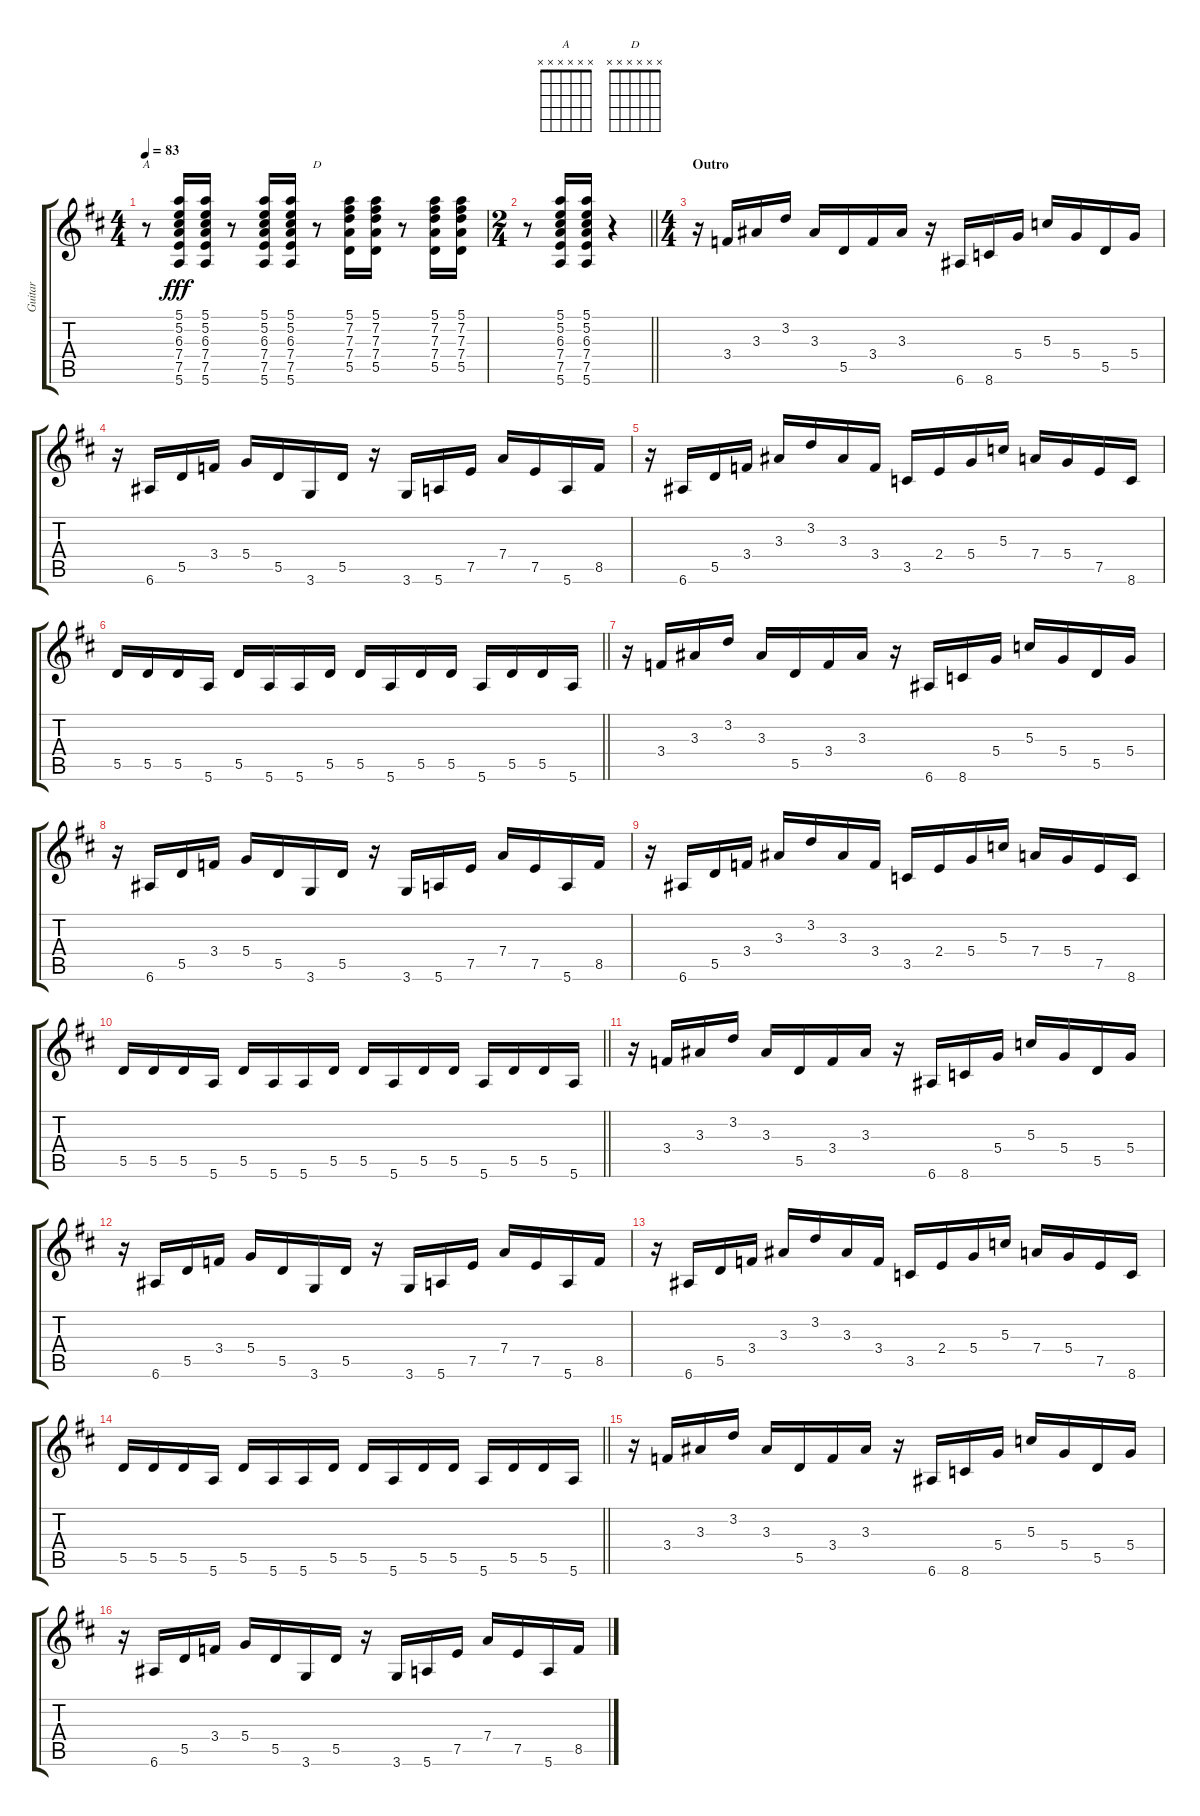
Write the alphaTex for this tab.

\track ("Guitar" "Guitar") {instrument electricguitarjazz}
\staff {score tabs}
\tuning (E4 B3 G3 D3 A2 E2) {hide}
\chord ("A" x x x x x x)
\chord ("D" x x x x x x)
\ts (4 4)
\tempo 83
\clef g2
\ks d
r.8{ch "A" dy fff} (5.1 5.2 6.3 7.4 7.5 5.6).16 (5.1 5.2 6.3 7.4 7.5 5.6).16 r.8 (5.1 5.2 6.3 7.4 7.5 5.6).16 (5.1 5.2 6.3 7.4 7.5 5.6).16 r.8{ch "D"} (5.1 7.2 7.3 7.4 5.5).16 (5.1 7.2 7.3 7.4 5.5).16 r.8 (5.1 7.2 7.3 7.4 5.5).16 (5.1 7.2 7.3 7.4 5.5).16 |
\ts (2 4)
\barLineRight lightlight
r.8 (5.1 5.2 6.3 7.4 7.5 5.6).16 (5.1 5.2 6.3 7.4 7.5 5.6).16 r.4 |
\ts (4 4)
\section ("" "Outro")
r.16 3.4.16 3.3.16 3.2.16 3.3.16 5.5.16 3.4.16 3.3.16 r.16 6.6.16 8.6.16 5.4.16 5.3.16 5.4.16 5.5.16 5.4.16 |
r.16 6.6.16 5.5.16 3.4.16 5.4.16 5.5.16 3.6.16 5.5.16 r.16 3.6.16 5.6.16 7.5.16 7.4.16 7.5.16 5.6.16 8.5.16 |
r.16 6.6.16 5.5.16 3.4.16 3.3.16 3.2.16 3.3.16 3.4.16 3.5.16 2.4.16 5.4.16 5.3.16 7.4.16 5.4.16 7.5.16 8.6.16 |
\barLineRight lightlight
5.5.16 5.5.16 5.5.16 5.6.16 5.5.16 5.6.16 5.6.16 5.5.16 5.5.16 5.6.16 5.5.16 5.5.16 5.6.16 5.5.16 5.5.16 5.6.16 |
r.16 3.4.16 3.3.16 3.2.16 3.3.16 5.5.16 3.4.16 3.3.16 r.16 6.6.16 8.6.16 5.4.16 5.3.16 5.4.16 5.5.16 5.4.16 |
r.16 6.6.16 5.5.16 3.4.16 5.4.16 5.5.16 3.6.16 5.5.16 r.16 3.6.16 5.6.16 7.5.16 7.4.16 7.5.16 5.6.16 8.5.16 |
r.16 6.6.16 5.5.16 3.4.16 3.3.16 3.2.16 3.3.16 3.4.16 3.5.16 2.4.16 5.4.16 5.3.16 7.4.16 5.4.16 7.5.16 8.6.16 |
\barLineRight lightlight
5.5.16 5.5.16 5.5.16 5.6.16 5.5.16 5.6.16 5.6.16 5.5.16 5.5.16 5.6.16 5.5.16 5.5.16 5.6.16 5.5.16 5.5.16 5.6.16 |
r.16 3.4.16 3.3.16 3.2.16 3.3.16 5.5.16 3.4.16 3.3.16 r.16 6.6.16 8.6.16 5.4.16 5.3.16 5.4.16 5.5.16 5.4.16 |
r.16 6.6.16 5.5.16 3.4.16 5.4.16 5.5.16 3.6.16 5.5.16 r.16 3.6.16 5.6.16 7.5.16 7.4.16 7.5.16 5.6.16 8.5.16 |
r.16 6.6.16 5.5.16 3.4.16 3.3.16 3.2.16 3.3.16 3.4.16 3.5.16 2.4.16 5.4.16 5.3.16 7.4.16 5.4.16 7.5.16 8.6.16 |
\barLineRight lightlight
5.5.16 5.5.16 5.5.16 5.6.16 5.5.16 5.6.16 5.6.16 5.5.16 5.5.16 5.6.16 5.5.16 5.5.16 5.6.16 5.5.16 5.5.16 5.6.16 |
r.16 3.4.16 3.3.16 3.2.16 3.3.16 5.5.16 3.4.16 3.3.16 r.16 6.6.16 8.6.16 5.4.16 5.3.16 5.4.16 5.5.16 5.4.16 |
r.16 6.6.16 5.5.16 3.4.16 5.4.16 5.5.16 3.6.16 5.5.16 r.16 3.6.16 5.6.16 7.5.16 7.4.16 7.5.16 5.6.16 8.5.16
